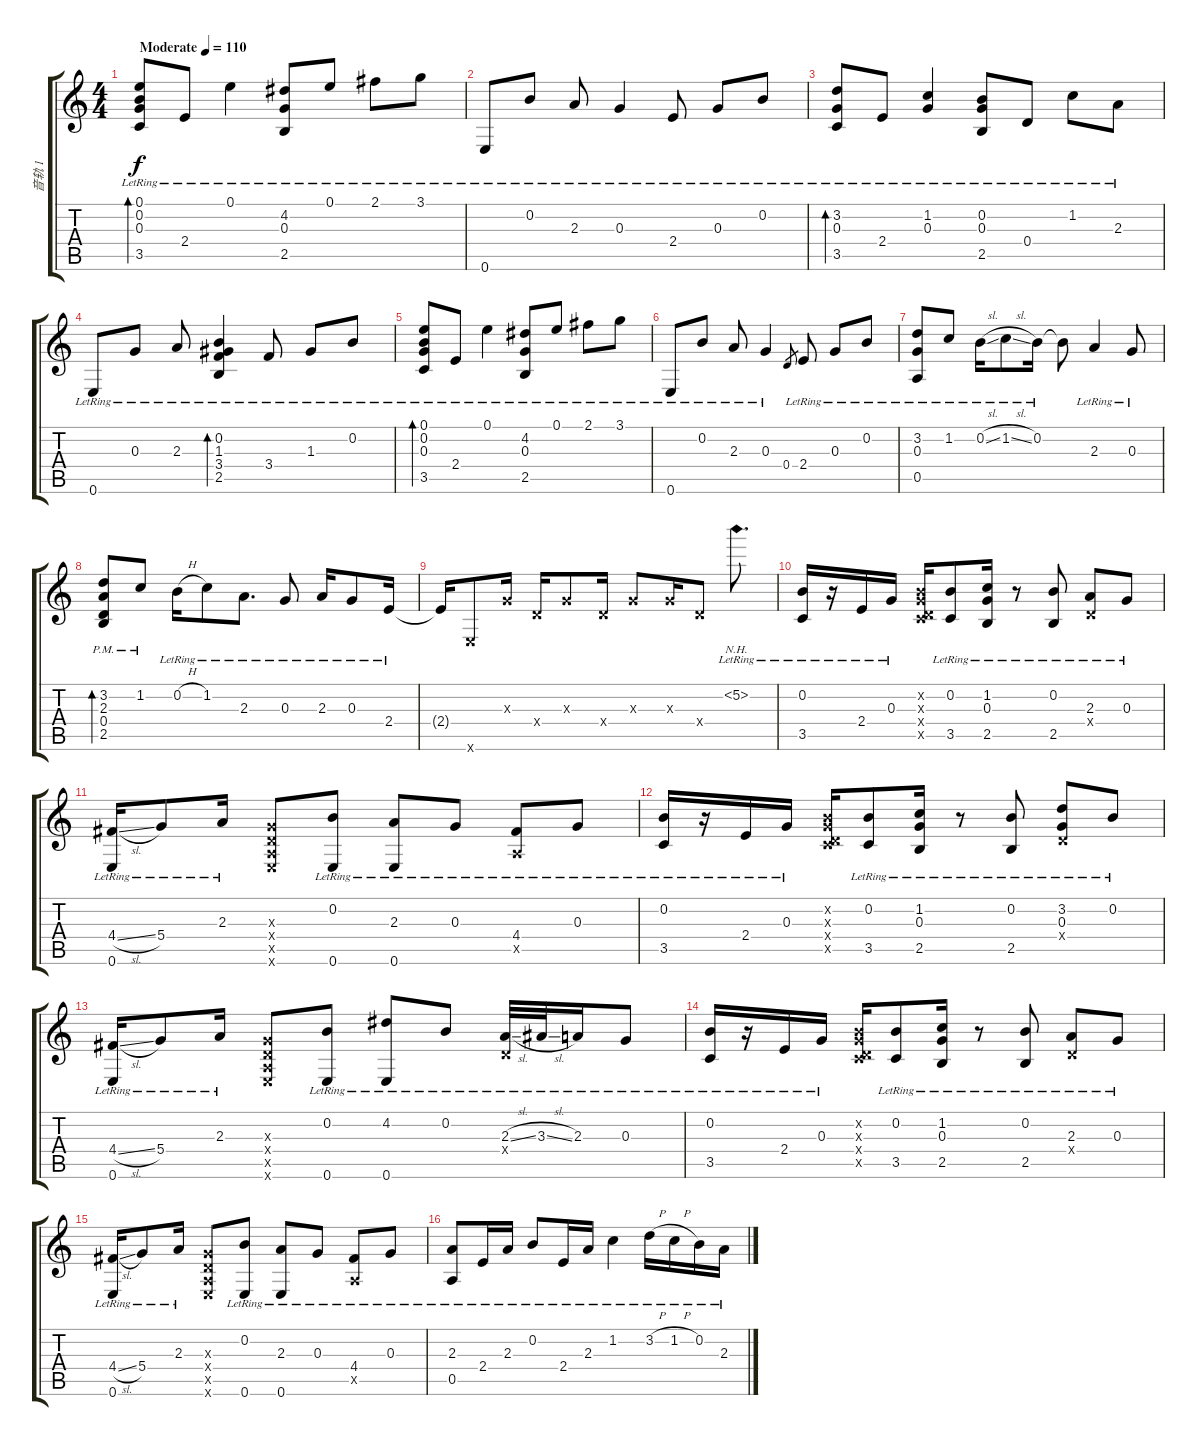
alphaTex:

\track ("音轨 1" "音轨 1") {instrument acousticguitarnylon}
\staff {score tabs}
\tuning (E4 B3 G3 D3 A2 E2) {hide}
\ts (4 4)
\tempo (110 "Moderate")
\clef g2
\ks c
(0.1{lr} 0.2{lr} 0.3{lr} 3.5{lr}).8{bd 480 dy f instrument acousticguitarnylon} 2.4{lr}.8 0.1{lr}.4 (4.2{lr} 0.3{lr} 2.5{lr}).8 0.1{lr}.8 2.1{lr}.8 3.1{lr}.8 |
0.6{lr}.8 0.2{lr}.8 2.3{lr}.8 0.3{lr}.4 2.4{lr}.8 0.3{lr}.8 0.2{lr}.8 |
(3.2{lr} 0.3{lr} 3.5{lr}).8{bd 480} 2.4{lr}.8 (1.2{lr} 0.3{lr}).4 (0.2{lr} 0.3{lr} 2.5{lr}).8 0.4{lr}.8 1.2{lr}.8 2.3{lr}.8 |
0.6{lr}.8 0.3{lr}.8 2.3{lr}.8 (0.2{lr} 1.3{lr} 3.4{lr} 2.5{lr}).4{bd 60} 3.4{lr}.8 1.3{lr}.8 0.2{lr}.8 |
(0.1{lr} 0.2{lr} 0.3{lr} 3.5{lr}).8{bd 480} 2.4{lr}.8 0.1{lr}.4 (4.2{lr} 0.3{lr} 2.5{lr}).8 0.1{lr}.8 2.1{lr}.8 3.1{lr}.8 |
0.6{lr}.8 0.2{lr}.8 2.3{lr}.8 0.3{lr}.4 0.4.8{gr} 2.4{lr}.8 0.3{lr}.8 0.2{lr}.8 |
(3.2{lr} 0.3{lr} 0.5{lr}).8 1.2{lr}.8 0.2{sl lr}.16 1.2{sl lr}.8 0.2{lr}.16 0.2{t}.8 2.3{lr}.4 0.3{lr}.8 |
(3.2{pm} 2.3 0.4 2.5).8{bd 60} 1.2{pm}.8 0.2{h lr}.16 1.2{lr}.8 2.3{lr}.8{d} 0.3{lr}.8 2.3{lr}.16 0.3{lr}.8 2.4{lr}.16 |
2.4{t}.16 0.6{x}.8 0.3{x}.16 0.4{x}.16 0.3{x}.8 0.4{x}.16 0.3{x}.8 0.3{x}.16 0.4{x}.8 5.2{nh lr}.8{d} |
(0.2{lr} 3.5{lr}).16 r.16 2.4{lr}.16 0.3{lr}.16 (0.2{x} 0.3{x} 0.4{x} 3.5{x}).16 (0.2{lr} 3.5{lr}).8 (1.2{lr} 0.3{lr} 2.5{lr}).16 r.8 (0.2{lr} 2.5{lr}).8 (2.3{lr} 0.4{x}).8 0.3{lr}.8 |
(4.4{sl lr} 0.6{lr}).16 5.4{lr}.8 2.3{lr}.16 (0.3{x} 0.4{x} 0.5{x} 0.6{x}).8 (0.2{lr} 0.6{lr}).8 (2.3{lr} 0.6{lr}).8 0.3{lr}.8 (4.4{lr} 0.5{x}).8 0.3{lr}.8 |
(0.2{lr} 3.5{lr}).16 r.16 2.4{lr}.16 0.3{lr}.16 (0.2{x} 0.3{x} 0.4{x} 3.5{x}).16 (0.2{lr} 3.5{lr}).8 (1.2{lr} 0.3{lr} 2.5{lr}).16 r.8 (0.2{lr} 2.5{lr}).8 (3.2{lr} 0.3{lr} 0.4{x}).8 0.2{lr}.8 |
(4.4{sl lr} 0.6{lr}).16 5.4{lr}.8 2.3{lr}.16 (0.3{x} 0.4{x} 0.5{x} 0.6{x}).8 (0.2{lr} 0.6{lr}).8 (4.2{lr} 0.6{lr}).8 0.2{lr}.8 (2.3{sl lr} 0.4{x}).32 3.3{sl lr}.32 2.3{lr}.16 0.3{lr}.8 |
(0.2{lr} 3.5{lr}).16 r.16 2.4{lr}.16 0.3{lr}.16 (0.2{x} 0.3{x} 0.4{x} 3.5{x}).16 (0.2{lr} 3.5{lr}).8 (1.2{lr} 0.3{lr} 2.5{lr}).16 r.8 (0.2{lr} 2.5{lr}).8 (2.3{lr} 0.4{x}).8 0.3{lr}.8 |
(4.4{sl lr} 0.6{lr}).16 5.4{lr}.8 2.3{lr}.16 (0.3{x} 0.4{x} 0.5{x} 0.6{x}).8 (0.2{lr} 0.6{lr}).8 (2.3{lr} 0.6{lr}).8 0.3{lr}.8 (4.4{lr} 0.5{x}).8 0.3{lr}.8 |
(2.3{lr} 0.5{lr}).8 2.4{lr}.16 2.3{lr}.16 0.2{lr}.8 2.4{lr}.16 2.3{lr}.16 1.2{lr}.4 3.2{h lr}.16 1.2{h lr}.16 0.2{lr}.16 2.3{lr}.16
